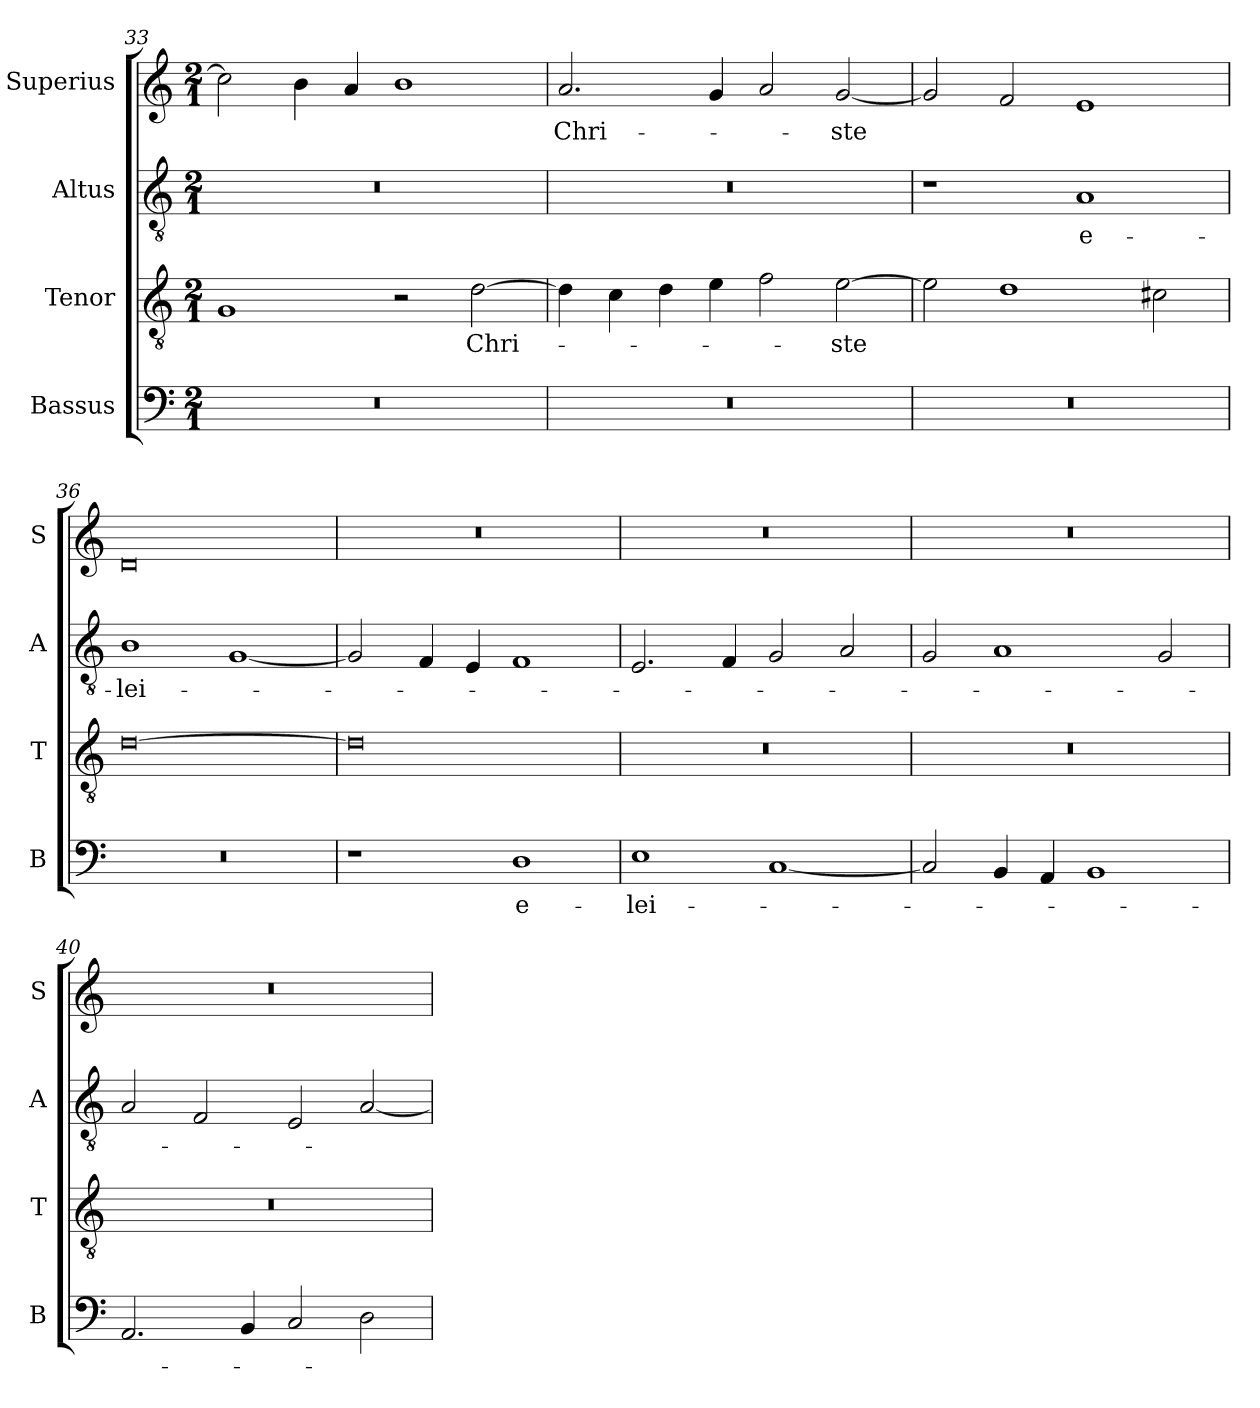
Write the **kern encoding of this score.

**kern	**text	**kern	**text	**kern	**text	**kern	**text
*part4	*part4	*part3	*part3	*part2	*part2	*part1	*part1
*staff4	*staff4	*staff3	*staff3	*staff2	*staff2	*staff1	*staff1
*I"Bassus	*	*I"Tenor	*	*I"Altus	*	*I"Superius	*
*I'B	*	*I'T	*	*I'A	*	*I'S	*
*clefF4	*	*clefGv2	*	*clefGv2	*	*clefG2	*
*k[]	*	*k[]	*	*k[]	*	*k[]	*
*M2/1	*	*M2/1	*	*M2/1	*	*M2/1	*
=33	=33	=33	=33	=33	=33	=33	=33
0r	.	1G	.	0r	.	2cc\]	.
.	.	.	.	.	.	4b\	.
.	.	.	.	.	.	4a/	.
.	.	2r	.	.	.	1b	.
.	.	[2d\	Chri-	.	.	.	.
=34	=34	=34	=34	=34	=34	=34	=34
0r	.	4d\]	.	0r	.	2.a/	Chri-
.	.	4c\	.	.	.	.	.
.	.	4d\	.	.	.	.	.
.	.	4e\	.	.	.	4g/	.
.	.	2f\	.	.	.	2a/	.
.	.	[2e\	-ste	.	.	[2g/	-ste
=35	=35	=35	=35	=35	=35	=35	=35
0r	.	2e\]	.	1r	.	2g/]	.
.	.	1d	.	.	.	2f/	.
.	.	.	.	1A	e-	1e	.
.	.	2c#X\	.	.	.	.	.
=36	=36	=36	=36	=36	=36	=36	=36
0r	.	[0d	.	1B	-lei-	0d	.
.	.	.	.	[1G	.	.	.
=37	=37	=37	=37	=37	=37	=37	=37
1r	.	0d]	.	2G/]	.	0r	.
.	.	.	.	4F/	.	.	.
.	.	.	.	4E/	.	.	.
1D	e-	.	.	1F	.	.	.
=38	=38	=38	=38	=38	=38	=38	=38
1E	-lei-	0r	.	2.E/	.	0r	.
.	.	.	.	4F/	.	.	.
[1C	.	.	.	2G/	.	.	.
.	.	.	.	2A/	.	.	.
=39	=39	=39	=39	=39	=39	=39	=39
2C/]	.	0r	.	2G/	.	0r	.
4BB/	.	.	.	1A	.	.	.
4AA/	.	.	.	.	.	.	.
1BB	.	.	.	.	.	.	.
.	.	.	.	2G/	.	.	.
=40	=40	=40	=40	=40	=40	=40	=40
2.AA/	.	0r	.	2A/	.	0r	.
.	.	.	.	2F/	.	.	.
4BB/	.	.	.	.	.	.	.
2C/	.	.	.	2E/	.	.	.
2D\	.	.	.	[2A/	.	.	.
=	=	=	=	=	=	=	=
*-	*-	*-	*-	*-	*-	*-	*-
